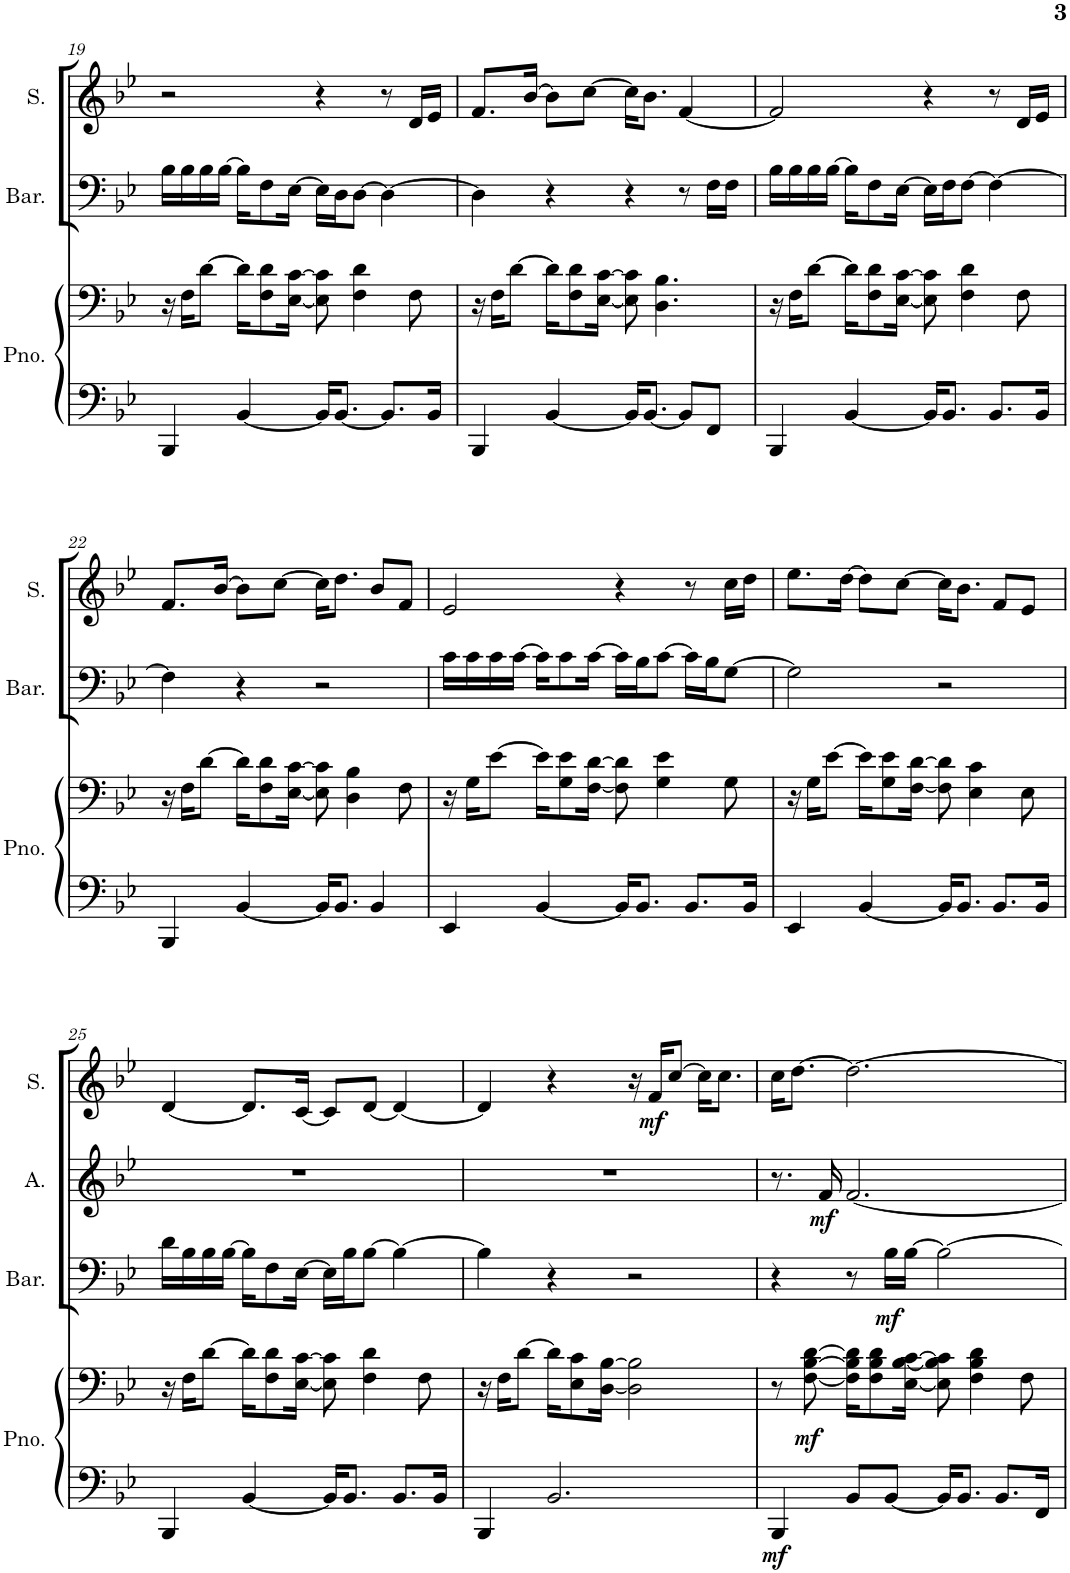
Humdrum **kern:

**kern	**kern	**dynam	**kern	**dynam	**kern	**dynam	**kern	**dynam
*part4	*part4	*part4	*part3	*part3	*part2	*part2	*part1	*part1
*staff5	*staff4	*staff4/5	*staff3	*staff3	*staff2	*staff2	*staff1	*staff1
*I"Piano	*	*	*I"Baritone	*	*I"Alto	*	*I"Soprano	*
*I'Pno.	*	*	*I'Bar.	*	*I'A.	*	*I'S.	*
!!LO:PB:g=z
*clefF4	*clefF4	*	*clefF4	*	*clefG2	*	*clefG2	*
*k[b-e-]	*k[b-e-]	*	*k[b-e-]	*	*k[b-e-]	*	*k[b-e-]	*
*M4/4	*M4/4	*	*M4/4	*	*M4/4	*	*M4/4	*
=19	=19	=19	=19	=19	=19	=19	=19	=19
4BBB-/	16r	.	16B-\LL	.	1r	.	2r	.
.	16F\KL	.	16B-\	.	.	.	.	.
.	[8d\J	.	16B-\	.	.	.	.	.
.	.	.	[16B-\JJ	.	.	.	.	.
[4BB-/	16d\KL]	.	16B-\KL]	.	.	.	.	.
.	8F\ 8d\	.	8F\	.	.	.	.	.
.	[16E-\ [16c\Jk	.	[16E-\Jk	.	.	.	.	.
16BB-/KL]	8E-\] 8c\]	.	16E-\LL]	.	.	.	4r	.
[8.BB-/J	.	.	16D\J	.	.	.	.	.
.	4F\ 4d\	.	[8D\J	.	.	.	.	.
8.BB-/L]	.	.	4D\_	.	.	.	8r	.
.	8F\	.	.	.	.	.	16d/LL	.
16BB-/Jk	.	.	.	.	.	.	16e-/JJ	.
=20	=20	=20	=20	=20	=20	=20	=20	=20
4BBB-/	16r	.	4D\]	.	1r	.	8.f/L	.
.	16F\KL	.	.	.	.	.	.	.
.	[8d\J	.	.	.	.	.	.	.
.	.	.	.	.	.	.	[16b-/Jk	.
[4BB-/	16d\KL]	.	4r	.	.	.	8b-\L]	.
.	8F\ 8d\	.	.	.	.	.	.	.
.	.	.	.	.	.	.	[8cc\J	.
.	[16E-\ [16c\Jk	.	.	.	.	.	.	.
16BB-/KL]	8E-\] 8c\]	.	4r	.	.	.	16cc\KL]	.
[8.BB-/J	.	.	.	.	.	.	8.b-\J	.
.	4.D\ 4.B-\	.	.	.	.	.	.	.
8BB-/L]	.	.	8r	.	.	.	[4f/	.
8FF/J	.	.	16F\LL	.	.	.	.	.
.	.	.	16F\JJ	.	.	.	.	.
=21	=21	=21	=21	=21	=21	=21	=21	=21
4BBB-/	16r	.	16B-\LL	.	1r	.	2f/]	.
.	16F\KL	.	16B-\	.	.	.	.	.
.	[8d\J	.	16B-\	.	.	.	.	.
.	.	.	[16B-\JJ	.	.	.	.	.
[4BB-/	16d\KL]	.	16B-\KL]	.	.	.	.	.
.	8F\ 8d\	.	8F\	.	.	.	.	.
.	[16E-\ [16c\Jk	.	[16E-\Jk	.	.	.	.	.
16BB-/KL]	8E-\] 8c\]	.	16E-\LL]	.	.	.	4r	.
8.BB-/J	.	.	16F\J	.	.	.	.	.
.	4F\ 4d\	.	[8F\J	.	.	.	.	.
8.BB-/L	.	.	4F\_	.	.	.	8r	.
.	8F\	.	.	.	.	.	16d/LL	.
16BB-/Jk	.	.	.	.	.	.	16e-/JJ	.
!!LO:LB:g=z
=22	=22	=22	=22	=22	=22	=22	=22	=22
4BBB-/	16r	.	4F\]	.	1r	.	8.f/L	.
.	16F\KL	.	.	.	.	.	.	.
.	[8d\J	.	.	.	.	.	.	.
.	.	.	.	.	.	.	[16b-/Jk	.
[4BB-/	16d\KL]	.	4r	.	.	.	8b-\L]	.
.	8F\ 8d\	.	.	.	.	.	.	.
.	.	.	.	.	.	.	[8cc\J	.
.	[16E-\ [16c\Jk	.	.	.	.	.	.	.
16BB-/KL]	8E-\] 8c\]	.	2r	.	.	.	16cc\KL]	.
8.BB-/J	.	.	.	.	.	.	8.dd\J	.
.	4D\ 4B-\	.	.	.	.	.	.	.
4BB-/	.	.	.	.	.	.	8b-/L	.
.	8F\	.	.	.	.	.	8f/J	.
=23	=23	=23	=23	=23	=23	=23	=23	=23
4EE-/	16r	.	16c\LL	.	1r	.	2e-/	.
.	16G\KL	.	16c\	.	.	.	.	.
.	[8e-\J	.	16c\	.	.	.	.	.
.	.	.	[16c\JJ	.	.	.	.	.
[4BB-/	16e-\KL]	.	16c\KL]	.	.	.	.	.
.	8G\ 8e-\	.	8c\	.	.	.	.	.
.	[16F\ [16d\Jk	.	[16c\Jk	.	.	.	.	.
16BB-/KL]	8F\] 8d\]	.	16c\LL]	.	.	.	4r	.
8.BB-/J	.	.	16B-\J	.	.	.	.	.
.	4G\ 4e-\	.	[8c\J	.	.	.	.	.
8.BB-/L	.	.	16c\LL]	.	.	.	8r	.
.	.	.	16B-\J	.	.	.	.	.
.	8G\	.	[8G\J	.	.	.	16cc\LL	.
16BB-/Jk	.	.	.	.	.	.	16dd\JJ	.
=24	=24	=24	=24	=24	=24	=24	=24	=24
4EE-/	16r	.	2G\]	.	1r	.	8.ee-\L	.
.	16G\KL	.	.	.	.	.	.	.
.	[8e-\J	.	.	.	.	.	.	.
.	.	.	.	.	.	.	[16dd\Jk	.
[4BB-/	16e-\KL]	.	.	.	.	.	8dd\L]	.
.	8G\ 8e-\	.	.	.	.	.	.	.
.	.	.	.	.	.	.	[8cc\J	.
.	[16F\ [16d\Jk	.	.	.	.	.	.	.
16BB-/KL]	8F\] 8d\]	.	2r	.	.	.	16cc\KL]	.
8.BB-/J	.	.	.	.	.	.	8.b-\J	.
.	4E-\ 4c\	.	.	.	.	.	.	.
8.BB-/L	.	.	.	.	.	.	8f/L	.
.	8E-\	.	.	.	.	.	8e-/J	.
16BB-/Jk	.	.	.	.	.	.	.	.
!!LO:LB:g=z
=25	=25	=25	=25	=25	=25	=25	=25	=25
4BBB-/	16r	.	16d\LL	.	1r	.	[4d/	.
.	16F\KL	.	16B-\	.	.	.	.	.
.	[8d\J	.	16B-\	.	.	.	.	.
.	.	.	[16B-\JJ	.	.	.	.	.
[4BB-/	16d\KL]	.	16B-\KL]	.	.	.	8.d/L]	.
.	8F\ 8d\	.	8F\	.	.	.	.	.
.	[16E-\ [16c\Jk	.	[16E-\Jk	.	.	.	[16c/Jk	.
16BB-/KL]	8E-\] 8c\]	.	16E-\LL]	.	.	.	8c/L]	.
8.BB-/J	.	.	16B-\J	.	.	.	.	.
.	4F\ 4d\	.	[8B-\J	.	.	.	[8d/J	.
8.BB-/L	.	.	4B-\_	.	.	.	4d/_	.
.	8F\	.	.	.	.	.	.	.
16BB-/Jk	.	.	.	.	.	.	.	.
=26	=26	=26	=26	=26	=26	=26	=26	=26
4BBB-/	16r	.	4B-\]	.	1r	.	4d/]	.
.	16F\KL	.	.	.	.	.	.	.
.	[8d\J	.	.	.	.	.	.	.
2.BB-/	16d\KL]	.	4r	.	.	.	4r	.
.	8E-\ 8c\	.	.	.	.	.	.	.
.	[16D\ [16B-\Jk	.	.	.	.	.	.	.
.	2D\] 2B-\]	.	2r	.	.	.	16r	.
!	!	!	!	!	!	!	!	!LO:DY:b
.	.	.	.	.	.	.	16f/KL	mf
.	.	.	.	.	.	.	[8cc/J	.
.	.	.	.	.	.	.	16cc\KL]	.
.	.	.	.	.	.	.	8.cc\J	.
=27	=27	=27	=27	=27	=27	=27	=27	=27
!	!	!LO:DY:b=2	!	!	!	!	!	!
4BBB-/	8r	mf	4r	.	8.r	.	16cc\KL	.
.	.	.	.	.	.	.	[8.dd\J	.
!	!	!LO:DY:b	!	!	!	!	!	!
.	[8F\ [8B-\ [8d\	mf	.	.	.	.	.	.
!	!	!	!	!	!	!LO:DY:b	!	!
.	.	.	.	.	16f/	mf	.	.
8BB-/L	16F\] 16B-\] 16d\]KL	.	8r	.	[2.f/	.	2.dd\_	.
.	8F\ 8B-\ 8d\	.	.	.	.	.	.	.
!	!	!	!	!LO:DY:b	!	!	!	!
[8BB-/J	.	.	16B-\LL	mf	.	.	.	.
.	[16E-\ [16B-\ [16c\Jk	.	[16B-\JJ	.	.	.	.	.
16BB-/KL]	8E-\] 8B-\] 8c\]	.	2B-\_	.	.	.	.	.
8.BB-/J	.	.	.	.	.	.	.	.
.	4F\ 4B-\ 4d\	.	.	.	.	.	.	.
8.BB-/L	.	.	.	.	.	.	.	.
.	8F\	.	.	.	.	.	.	.
16FF/Jk	.	.	.	.	.	.	.	.
=	=	=	=	=	=	=	=	=
*-	*-	*-	*-	*-	*-	*-	*-	*-
